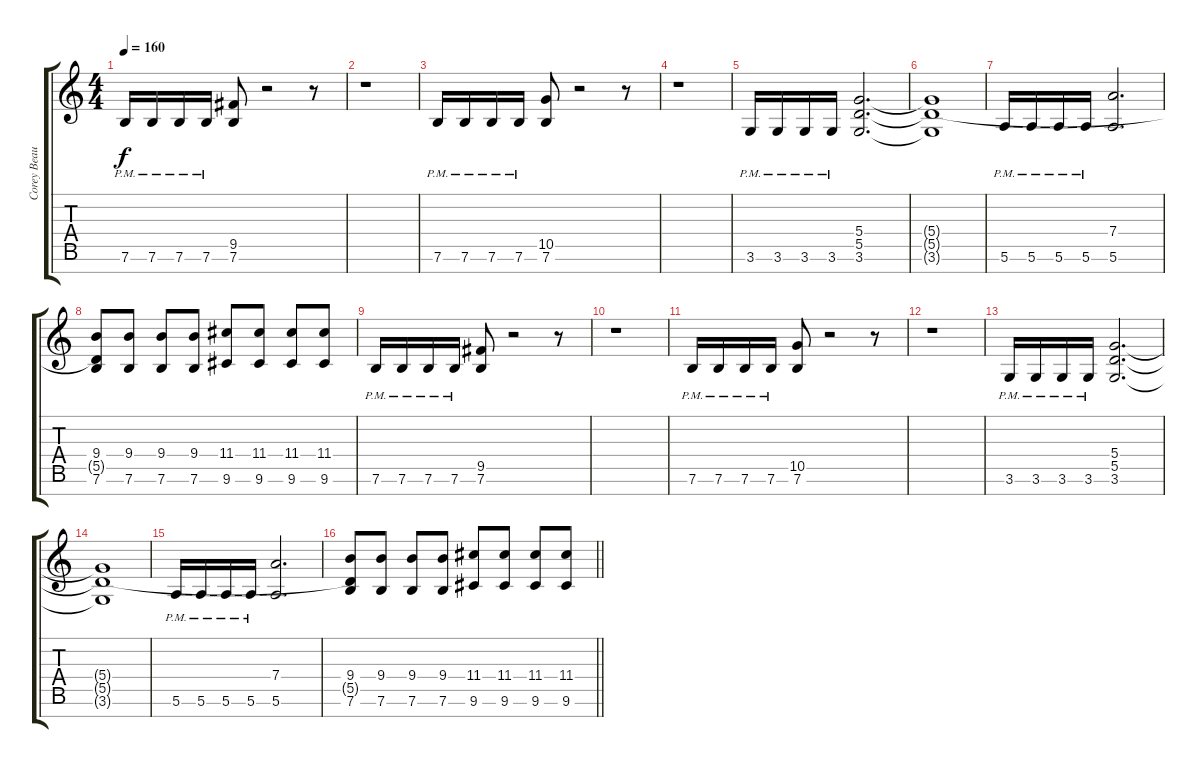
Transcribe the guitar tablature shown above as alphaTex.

\track ("Corey Beaulieu" "Corey Beau") {instrument distortionguitar}
\staff {score tabs}
\tuning (E4 B3 G3 D3 A2 E2 B1) {hide}
\ts (4 4)
\section ("" "")
\tempo 160
\clef g2
\ks c
7.6{pm}.16{dy f} 7.6{pm}.16 7.6{pm}.16 7.6{pm}.16 (9.5 7.6).8 r.2 r.8 |
r.1 |
7.6{pm}.16 7.6{pm}.16 7.6{pm}.16 7.6{pm}.16 (10.5 7.6).8 r.2 r.8 |
r.1 |
3.6{pm}.16 3.6{pm}.16 3.6{pm}.16 3.6{pm}.16 (5.4 5.5 3.6).2{d} |
(5.4{t} 5.5{t} 3.6{t}).1 |
5.6{pm}.16 5.6{pm}.16 5.6{pm}.16 5.6{pm}.16 (7.4 5.6).2{d} |
(9.4 5.5{t} 7.6).8 (9.4 7.6).8 (9.4 7.6).8 (9.4 7.6).8 (11.4 9.6).8 (11.4 9.6).8 (11.4 9.6).8 (11.4 9.6).8 |
7.6{pm}.16 7.6{pm}.16 7.6{pm}.16 7.6{pm}.16 (9.5 7.6).8 r.2 r.8 |
r.1 |
7.6{pm}.16 7.6{pm}.16 7.6{pm}.16 7.6{pm}.16 (10.5 7.6).8 r.2 r.8 |
r.1 |
3.6{pm}.16 3.6{pm}.16 3.6{pm}.16 3.6{pm}.16 (5.4 5.5 3.6).2{d} |
(5.4{t} 5.5{t} 3.6{t}).1 |
5.6{pm}.16 5.6{pm}.16 5.6{pm}.16 5.6{pm}.16 (7.4 5.6).2{d} |
\barLineRight lightlight
(9.4 5.5{t} 7.6).8 (9.4 7.6).8 (9.4 7.6).8 (9.4 7.6).8 (11.4 9.6).8 (11.4 9.6).8 (11.4 9.6).8 (11.4 9.6).8
